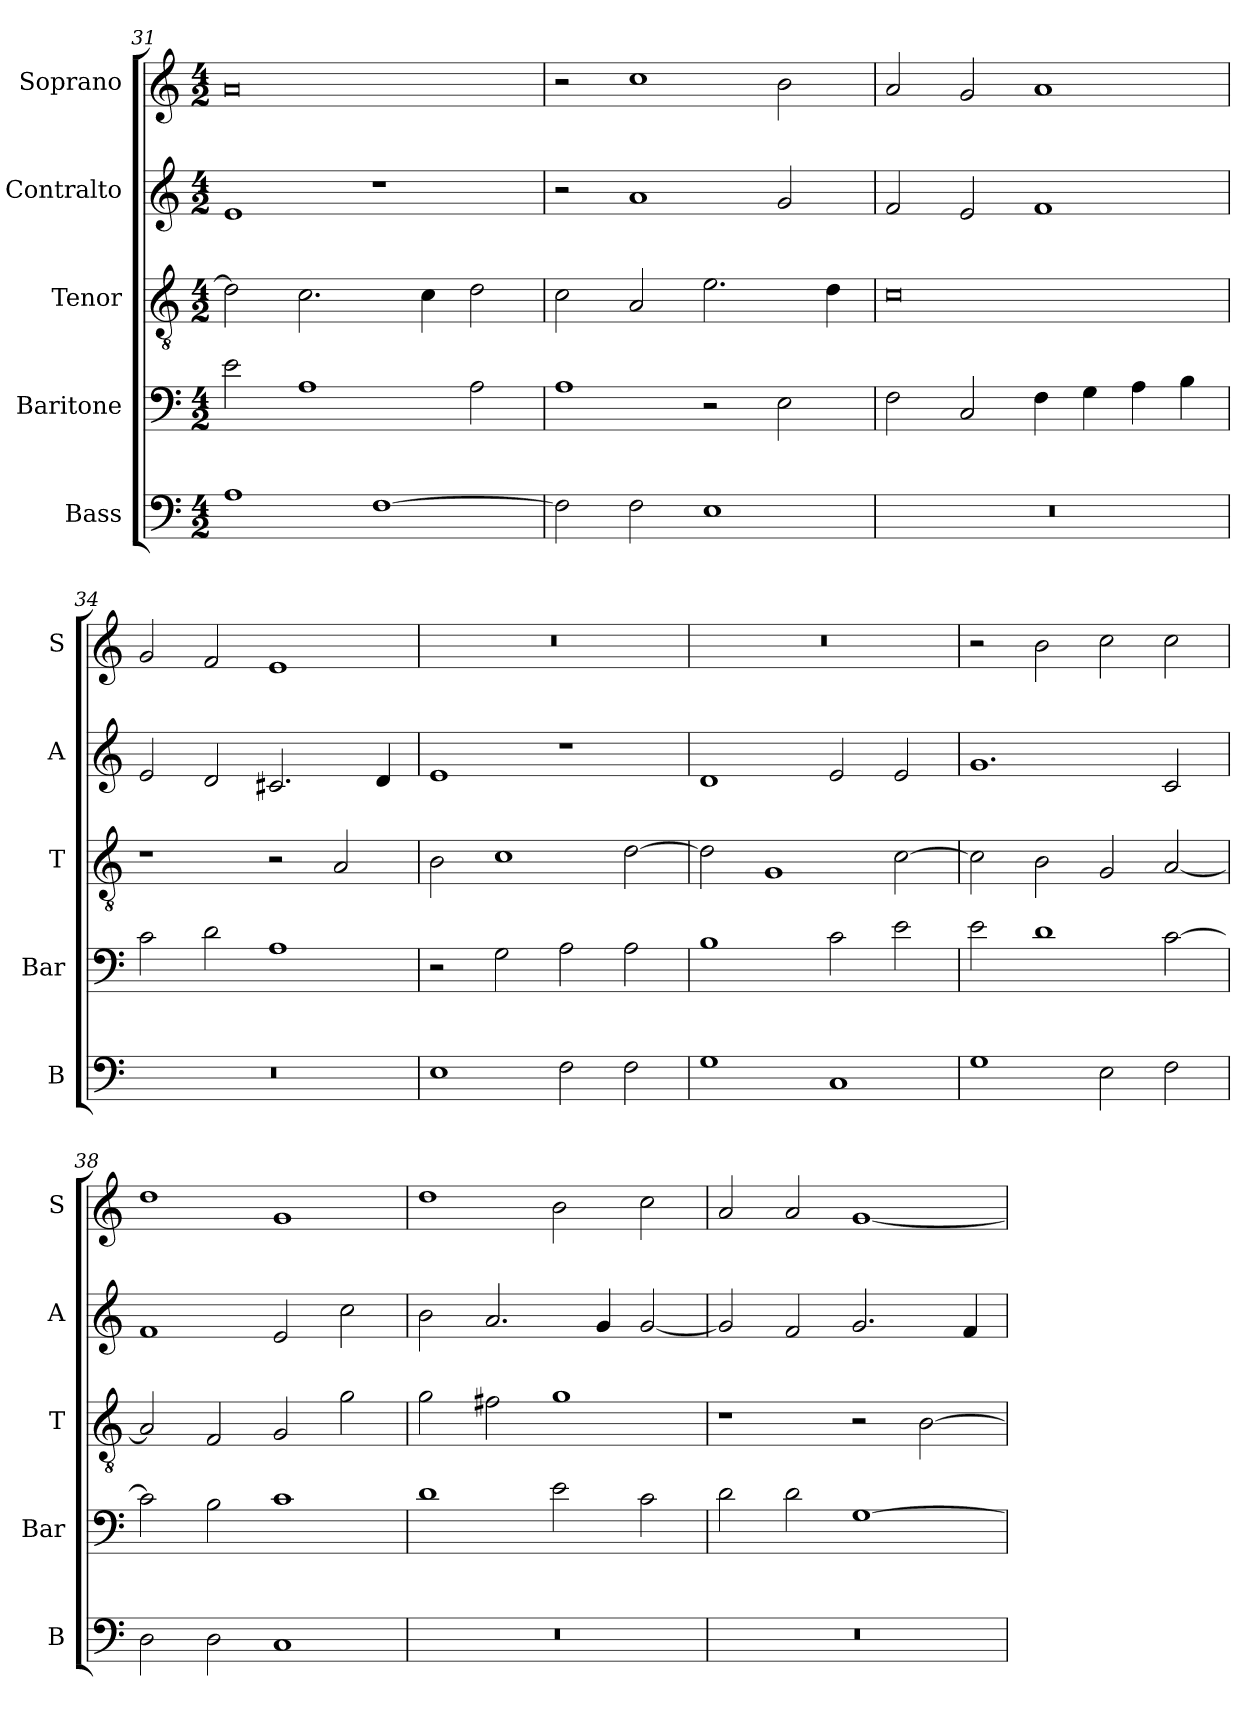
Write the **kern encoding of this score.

**kern	**kern	**kern	**kern	**kern
*part5	*part4	*part3	*part2	*part1
*staff5	*staff4	*staff3	*staff2	*staff1
*I"Bass	*I"Baritone	*I"Tenor	*I"Contralto	*I"Soprano
*I'B	*I'Bar	*I'T	*I'A	*I'S
*clefF4	*clefF4	*clefGv2	*clefG2	*clefG2
*k[]	*k[]	*k[]	*k[]	*k[]
*A:aeo	*A:aeo	*A:aeo	*A:aeo	*A:aeo
*M4/2	*M4/2	*M4/2	*M4/2	*M4/2
=31	=31	=31	=31	=31
1A	2e	2d]	1e	0a
.	1A	2.c	.	.
[1F	.	.	1r	.
.	.	4c	.	.
.	2A	2d	.	.
=32	=32	=32	=32	=32
2F]	1A	2c	2r	2r
2F	.	2A	1a	1cc
1E	2r	2.e	.	.
.	2E	.	2g	2b
.	.	4d	.	.
=33	=33	=33	=33	=33
0r	2F	0c	2f	2a
.	2C	.	2e	2g
.	4F	.	1f	1a
.	4G	.	.	.
.	4A	.	.	.
.	4B	.	.	.
=34	=34	=34	=34	=34
0r	2c	1r	2e	2g
.	2d	.	2d	2f
.	1A	2r	2.c#X	1e
.	.	2A	.	.
.	.	.	4d	.
=35	=35	=35	=35	=35
1E	2r	2B	1e	0r
.	2G	1c	.	.
2F	2A	.	1r	.
2F	2A	[2d	.	.
=36	=36	=36	=36	=36
1G	1B	2d]	1d	0r
.	.	1G	.	.
1C	2c	.	2e	.
.	2e	[2c	2e	.
=37	=37	=37	=37	=37
1G	2e	2c]	1.g	2r
.	1d	2B	.	2b
2E	.	2G	.	2cc
2F	[2c	[2A	2c	2cc
=38	=38	=38	=38	=38
2D	2c]	2A]	1f	1dd
2D	2B	2F	.	.
1C	1c	2G	2e	1g
.	.	2g	2cc	.
=39	=39	=39	=39	=39
0r	1d	2g	2b	1dd
.	.	2f#X	2.a	.
.	2e	1g	.	2b
.	.	.	4g	.
.	2c	.	[2g	2cc
=40	=40	=40	=40	=40
0r	2d	1r	2g]	2a
.	2d	.	2f	2a
.	[1G	2r	2.g	[1g
.	.	[2B	.	.
.	.	.	4f	.
=	=	=	=	=
*-	*-	*-	*-	*-
